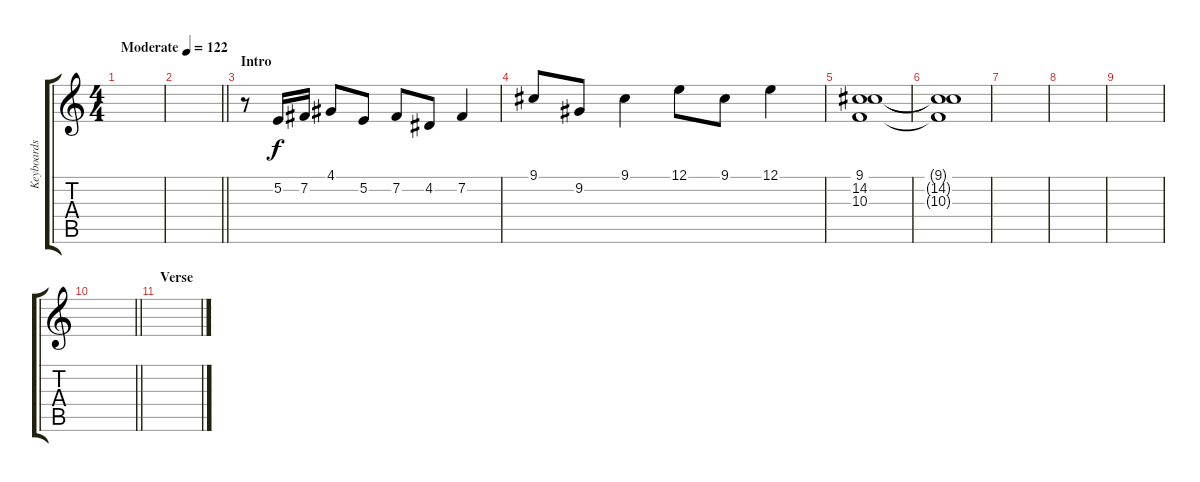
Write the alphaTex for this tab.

\track ("Keyboards" "Keyboards") {instrument lead1square}
\staff {score tabs}
\tuning (E4 B3 G3 D3 A2 E2) {hide}
\ts (4 4)
\tempo (122 "Moderate")
\clef g2
\ks c
|
\barLineRight lightlight
|
\section ("" "Intro")
r.8{volume 14} 5.2.16 7.2.16 4.1.8 5.2.8 7.2.8 4.2.8 7.2.4 |
9.1.8 9.2.8 9.1.4 12.1.8 9.1.8 12.1.4 |
(9.1 14.2 10.3).1{volume 0} |
(9.1{t} 14.2{t} 10.3{t}).1 |
|
|
|
\barLineRight lightlight
|
\section ("" "Verse")
